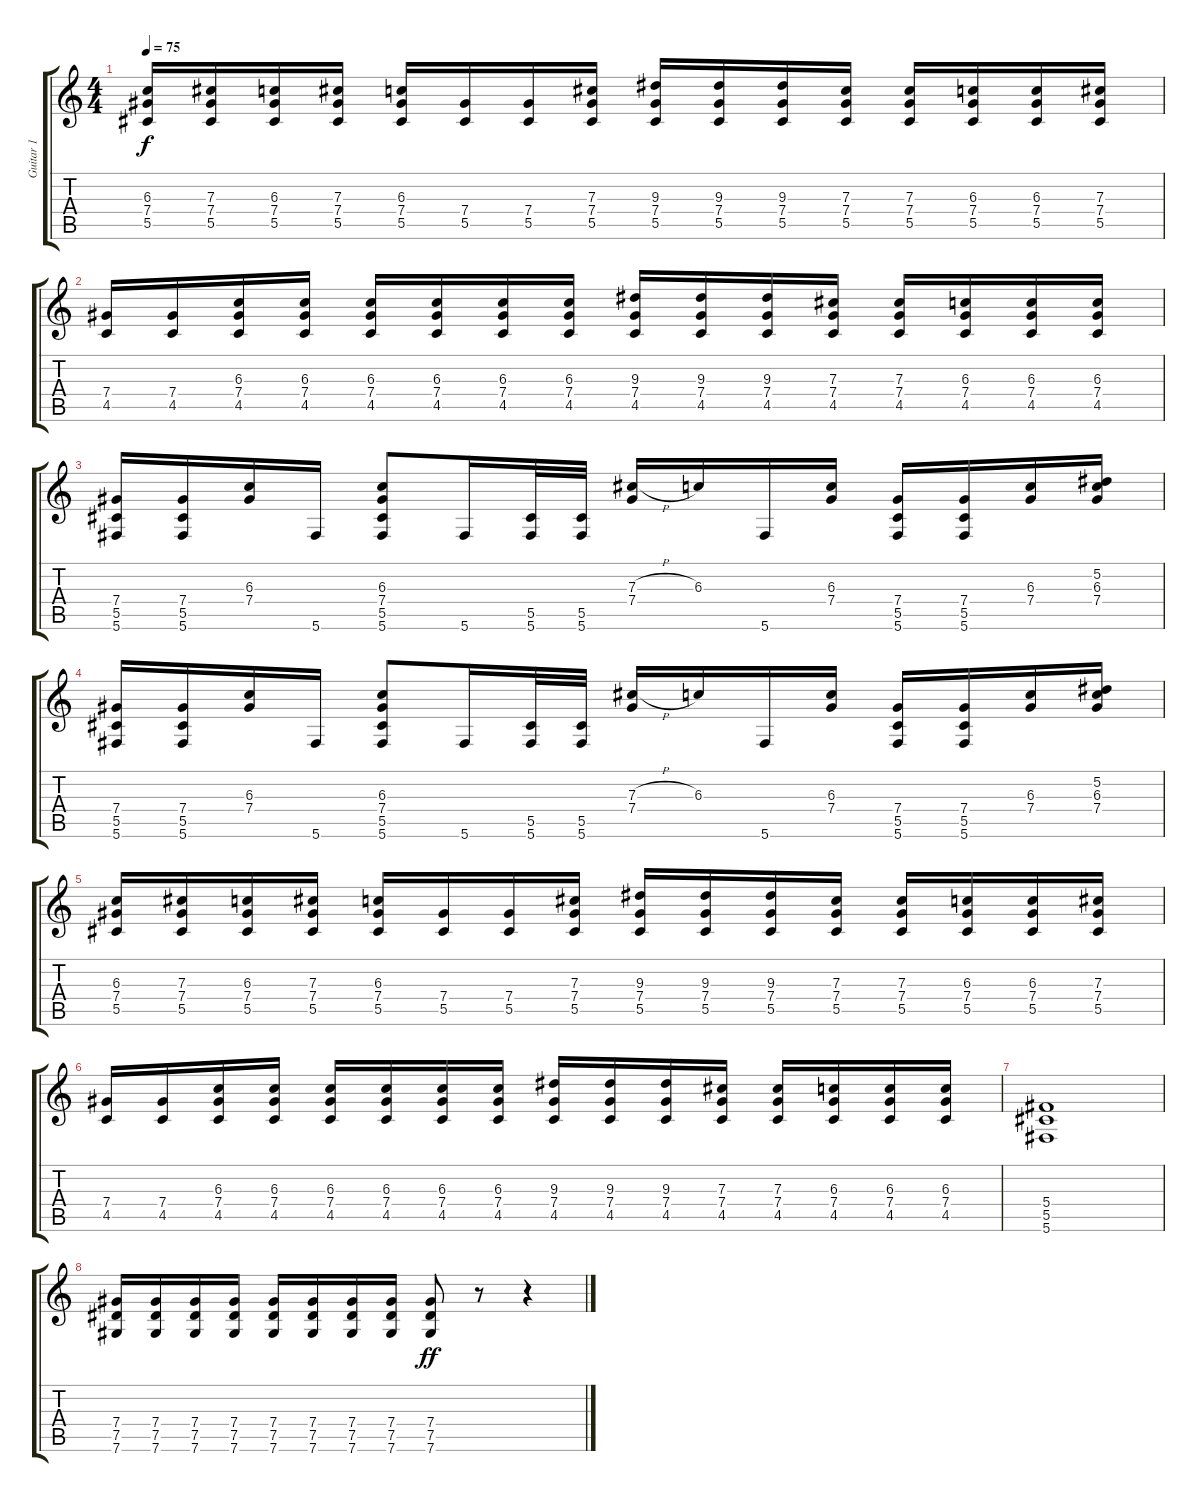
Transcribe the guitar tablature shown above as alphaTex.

\track ("Guitar 1" "Guitar 1") {instrument overdrivenguitar}
\staff {score tabs}
\tuning (Eb4 Bb3 Gb3 Db3 Ab2 Db2) {hide}
\ts (4 4)
\tempo 75
\clef g2
\ks c
(6.3 7.4 5.5).16{dy f} (7.3 7.4 5.5).16 (6.3 7.4 5.5).16 (7.3 7.4 5.5).16 (6.3 7.4 5.5).16 (7.4 5.5).16 (7.4 5.5).16 (7.3 7.4 5.5).16 (9.3 7.4 5.5).16 (9.3 7.4 5.5).16 (9.3 7.4 5.5).16 (7.3 7.4 5.5).16 (7.3 7.4 5.5).16 (6.3 7.4 5.5).16 (6.3 7.4 5.5).16 (7.3 7.4 5.5).16 |
(7.4 4.5).16 (7.4 4.5).16 (6.3 7.4 4.5).16 (6.3 7.4 4.5).16 (6.3 7.4 4.5).16 (6.3 7.4 4.5).16 (6.3 7.4 4.5).16 (6.3 7.4 4.5).16 (9.3 7.4 4.5).16 (9.3 7.4 4.5).16 (9.3 7.4 4.5).16 (7.3 7.4 4.5).16 (7.3 7.4 4.5).16 (6.3 7.4 4.5).16 (6.3 7.4 4.5).16 (6.3 7.4 4.5).16 |
(7.4 5.5 5.6).16 (7.4 5.5 5.6).16 (6.3 7.4).16 5.6.16 (6.3 7.4 5.5 5.6).8 5.6.16 (5.5 5.6).32 (5.5 5.6).32 (7.3{h} 7.4).16 6.3.16 5.6.16 (6.3 7.4).16 (7.4 5.5 5.6).16 (7.4 5.5 5.6).16 (6.3 7.4).16 (5.2 6.3 7.4).16 |
(7.4 5.5 5.6).16 (7.4 5.5 5.6).16 (6.3 7.4).16 5.6.16 (6.3 7.4 5.5 5.6).8 5.6.16 (5.5 5.6).32 (5.5 5.6).32 (7.3{h} 7.4).16 6.3.16 5.6.16 (6.3 7.4).16 (7.4 5.5 5.6).16 (7.4 5.5 5.6).16 (6.3 7.4).16 (5.2 6.3 7.4).16 |
(6.3 7.4 5.5).16 (7.3 7.4 5.5).16 (6.3 7.4 5.5).16 (7.3 7.4 5.5).16 (6.3 7.4 5.5).16 (7.4 5.5).16 (7.4 5.5).16 (7.3 7.4 5.5).16 (9.3 7.4 5.5).16 (9.3 7.4 5.5).16 (9.3 7.4 5.5).16 (7.3 7.4 5.5).16 (7.3 7.4 5.5).16 (6.3 7.4 5.5).16 (6.3 7.4 5.5).16 (7.3 7.4 5.5).16 |
(7.4 4.5).16 (7.4 4.5).16 (6.3 7.4 4.5).16 (6.3 7.4 4.5).16 (6.3 7.4 4.5).16 (6.3 7.4 4.5).16 (6.3 7.4 4.5).16 (6.3 7.4 4.5).16 (9.3 7.4 4.5).16 (9.3 7.4 4.5).16 (9.3 7.4 4.5).16 (7.3 7.4 4.5).16 (7.3 7.4 4.5).16 (6.3 7.4 4.5).16 (6.3 7.4 4.5).16 (6.3 7.4 4.5).16 |
(5.4 5.5 5.6).1{instrument overdrivenguitar} |
(7.4 7.5 7.6).16 (7.4 7.5 7.6).16 (7.4 7.5 7.6).16 (7.4 7.5 7.6).16 (7.4 7.5 7.6).16 (7.4 7.5 7.6).16 (7.4 7.5 7.6).16 (7.4 7.5 7.6).16 (7.4 7.5 7.6).8{dy ff} r.8 r.4
